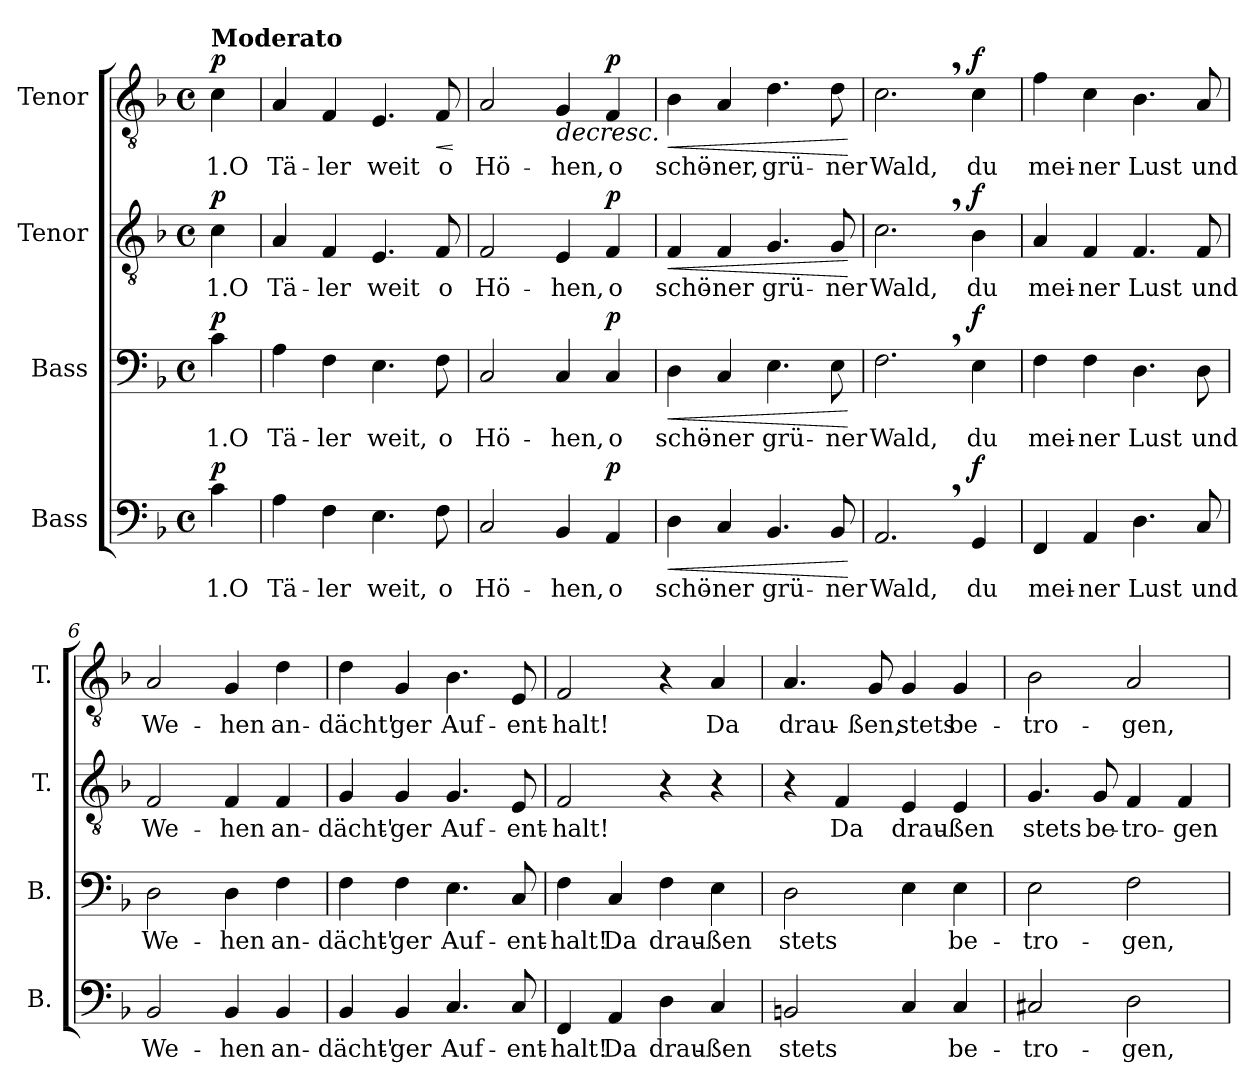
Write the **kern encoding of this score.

**kern	**text	**dynam	**kern	**text	**dynam	**kern	**text	**dynam	**kern	**text	**dynam
*part4	*part4	*part4	*part3	*part3	*part3	*part2	*part2	*part2	*part1	*part1	*part1
*staff4	*staff4	*staff4	*staff3	*staff3	*staff3	*staff2	*staff2	*staff2	*staff1	*staff1	*staff1
*I"Bass	*	*	*I"Bass	*	*	*I"Tenor	*	*	*I"Tenor	*	*
*I'B.	*	*	*I'B.	*	*	*I'T.	*	*	*I'T.	*	*
*clefF4	*	*	*clefF4	*	*	*clefGv2	*	*	*clefGv2	*	*
*k[b-]	*	*	*k[b-]	*	*	*k[b-]	*	*	*k[b-]	*	*
*M4/4	*	*	*M4/4	*	*	*M4/4	*	*	*M4/4	*	*
*met(c)	*	*	*met(c)	*	*	*met(c)	*	*	*met(c)	*	*
=	=	=	=	=	=	=	=	=	=	=	=
!	!	!	!	!	!	!	!	!	!LO:TX:a:B:t=Moderato	!	!
!	!LO:LY:b	!LO:DY:b	!	!LO:LY:b	!LO:DY:b	!	!LO:LY:b	!LO:DY:b	!	!LO:LY:b	!LO:DY:b
4c\	1.O	p	4c\	1.O	p	4c\	1.O	p	4c\	1.O	p
=1	=1	=1	=1	=1	=1	=1	=1	=1	=1	=1	=1
!	!LO:LY:b	!	!	!LO:LY:b	!	!	!LO:LY:b	!	!	!LO:LY:b	!
4A\	Tä-	.	4A\	Tä-	.	4A/	Tä-	.	4A/	Tä-	.
!	!LO:LY:b	!	!	!LO:LY:b	!	!	!LO:LY:b	!	!	!LO:LY:b	!
4F\	-ler	.	4F\	-ler	.	4F/	-ler	.	4F/	-ler	.
!	!LO:LY:b	!	!	!LO:LY:b	!	!	!LO:LY:b	!	!	!LO:LY:b	!
4.E\	weit,	.	4.E\	weit,	.	4.E/	weit	.	4.E/	weit	.
!	!LO:LY:b	!	!	!LO:LY:b	!	!	!LO:LY:b	!	!	!LO:LY:b	!LO:HP:b
8F\	o	.	8F\	o	.	8F/	o	.	8F/	o	<
.	.	.	.	.	.	.	.	.	.	.	[
=2	=2	=2	=2	=2	=2	=2	=2	=2	=2	=2	=2
!	!LO:LY:b	!	!	!LO:LY:b	!	!	!LO:LY:b	!	!	!LO:LY:b	!
2C/	Hö-	.	2C/	Hö-	.	2F/	Hö-	.	2A/	Hö-	.
!	!LO:LY:b	!	!	!LO:LY:b	!	!	!LO:LY:b	!	!	!LO:LY:b	!LO:HP:b
4BB-/	-hen,	.	4C/	-hen,	.	4E/	-hen,	.	4G/	-hen,	>
!	!LO:LY:b	!LO:DY:b	!	!LO:LY:b	!LO:DY:b	!	!LO:LY:b	!LO:DY:b	!	!LO:LY:b	!LO:DY:b
4AA/	o	p	4C/	o	p	4F/	o	p	4F/	o	p
.	.	.	.	.	.	.	.	.	.	.	]
=3	=3	=3	=3	=3	=3	=3	=3	=3	=3	=3	=3
!	!LO:LY:b	!LO:HP:b	!	!LO:LY:b	!LO:HP:b	!	!LO:LY:b	!LO:HP:b	!	!LO:LY:b	!LO:HP:b
4D\	schö-	<	4D\	schö-	<	4F/	schö-	<	4B-\	schö-	<
!	!LO:LY:b	!	!	!LO:LY:b	!	!	!LO:LY:b	!	!	!LO:LY:b	!
4C/	-ner	.	4C/	-ner	.	4F/	-ner	.	4A/	-ner,	.
!	!LO:LY:b	!	!	!LO:LY:b	!	!	!LO:LY:b	!	!	!LO:LY:b	!
4.BB-/	grü-	.	4.E\	grü-	.	4.G/	grü-	.	4.d\	grü-	.
!	!LO:LY:b	!	!	!LO:LY:b	!	!	!LO:LY:b	!	!	!LO:LY:b	!
8BB-/	-ner	.	8E\	-ner	.	8G/	-ner	.	8d\	-ner	.
.	.	[	.	.	[	.	.	[	.	.	[
=4	=4	=4	=4	=4	=4	=4	=4	=4	=4	=4	=4
!	!LO:LY:b	!	!	!LO:LY:b	!	!	!LO:LY:b	!	!	!LO:LY:b	!
2.AA,/	Wald,	.	2.F,\	Wald,	.	2.c,\	Wald,	.	2.c,\	Wald,	.
!	!LO:LY:b	!LO:DY:b	!	!LO:LY:b	!LO:DY:b	!	!LO:LY:b	!LO:DY:b	!	!LO:LY:b	!LO:DY:b
4GG/	du	f	4E\	du	f	4B-\	du	f	4c\	du	f
=5	=5	=5	=5	=5	=5	=5	=5	=5	=5	=5	=5
!	!LO:LY:b	!	!	!LO:LY:b	!	!	!LO:LY:b	!	!	!LO:LY:b	!
4FF/	mei-	.	4F\	mei-	.	4A/	mei-	.	4f\	mei-	.
!	!LO:LY:b	!	!	!LO:LY:b	!	!	!LO:LY:b	!	!	!LO:LY:b	!
4AA/	-ner	.	4F\	-ner	.	4F/	-ner	.	4c\	-ner	.
!	!LO:LY:b	!	!	!LO:LY:b	!	!	!LO:LY:b	!	!	!LO:LY:b	!
4.D\	Lust	.	4.D\	Lust	.	4.F/	Lust	.	4.B-\	Lust	.
!	!LO:LY:b	!	!	!LO:LY:b	!	!	!LO:LY:b	!	!	!LO:LY:b	!
8C/	und	.	8D\	und	.	8F/	und	.	8A/	und	.
!!LO:LB:g=z
=6	=6	=6	=6	=6	=6	=6	=6	=6	=6	=6	=6
!	!LO:LY:b	!	!	!LO:LY:b	!	!	!LO:LY:b	!	!	!LO:LY:b	!
2BB-/	We-	.	2D\	We-	.	2F/	We-	.	2A/	We-	.
!	!LO:LY:b	!	!	!LO:LY:b	!	!	!LO:LY:b	!	!	!LO:LY:b	!
4BB-/	-hen	.	4D\	-hen	.	4F/	-hen	.	4G/	-hen	.
!	!LO:LY:b	!	!	!LO:LY:b	!	!	!LO:LY:b	!	!	!LO:LY:b	!
4BB-/	an-	.	4F\	an-	.	4F/	an-	.	4d\	an-	.
=7	=7	=7	=7	=7	=7	=7	=7	=7	=7	=7	=7
!	!LO:LY:b	!	!	!LO:LY:b	!	!	!LO:LY:b	!	!	!LO:LY:b	!
4BB-/	-dächt'-	.	4F\	-dächt'-	.	4G/	-dächt'-	.	4d\	-dächt'	.
!	!LO:LY:b	!	!	!LO:LY:b	!	!	!LO:LY:b	!	!	!LO:LY:b	!
4BB-/	-ger	.	4F\	-ger	.	4G/	-ger	.	4G/	ger	.
!	!LO:LY:b	!	!	!LO:LY:b	!	!	!LO:LY:b	!	!	!LO:LY:b	!
4.C/	Auf-	.	4.E\	Auf-	.	4.G/	Auf-	.	4.B-\	Auf-	.
!	!LO:LY:b	!	!	!LO:LY:b	!	!	!LO:LY:b	!	!	!LO:LY:b	!
8C/	-ent-	.	8C/	-ent-	.	8E/	-ent-	.	8E/	-ent-	.
=8	=8	=8	=8	=8	=8	=8	=8	=8	=8	=8	=8
!	!LO:LY:b	!	!	!LO:LY:b	!	!	!LO:LY:b	!	!	!LO:LY:b	!
4FF/	-halt!	.	4F\	-halt!	.	2F/	-halt!	.	2F/	-halt!	.
!	!LO:LY:b	!	!	!LO:LY:b	!	!	!	!	!	!	!
4AA/	Da	.	4C/	Da	.	.	.	.	.	.	.
!	!LO:LY:b	!	!	!LO:LY:b	!	!	!	!	!	!	!
4D\	drau-	.	4F\	drau-	.	4r	.	.	4r	.	.
!	!LO:LY:b	!	!	!LO:LY:b	!	!	!	!	!	!LO:LY:b	!
4C/	-ßen	.	4E\	-ßen	.	4r	.	.	4A/	Da	.
=9	=9	=9	=9	=9	=9	=9	=9	=9	=9	=9	=9
!	!LO:LY:b	!	!	!LO:LY:b	!	!	!	!	!	!LO:LY:b	!
2BBn/	stets	.	2D\	stets	.	4r	.	.	4.A/	drau-	.
!	!	!	!	!	!	!	!LO:LY:b	!	!	!	!
.	.	.	.	.	.	4F/	Da	.	.	.	.
!	!	!	!	!	!	!	!	!	!	!LO:LY:b	!
.	.	.	.	.	.	.	.	.	8G/	-ßen,	.
!	!	!	!	!	!	!	!LO:LY:b	!	!	!LO:LY:b	!
4C/	.	.	4E\	.	.	4E/	drau-	.	4G/	stets	.
!	!LO:LY:b	!	!	!LO:LY:b	!	!	!LO:LY:b	!	!	!LO:LY:b	!
4C/	be-	.	4E\	be-	.	4E/	-ßen	.	4G/	be-	.
=10	=10	=10	=10	=10	=10	=10	=10	=10	=10	=10	=10
!	!LO:LY:b	!	!	!LO:LY:b	!	!	!LO:LY:b	!	!	!LO:LY:b	!
2C#X/	-tro-	.	2E\	-tro-	.	4.G/	stets	.	2B-\	-tro-	.
!	!	!	!	!	!	!	!LO:LY:b	!	!	!	!
.	.	.	.	.	.	8G/	be-	.	.	.	.
!	!LO:LY:b	!	!	!LO:LY:b	!	!	!LO:LY:b	!	!	!LO:LY:b	!
2D\	-gen,	.	2F\	-gen,	.	4F/	-tro-	.	2A/	-gen,	.
!	!	!	!	!	!	!	!LO:LY:b	!	!	!	!
.	.	.	.	.	.	4F/	-gen	.	.	.	.
=	=	=	=	=	=	=	=	=	=	=	=
*-	*-	*-	*-	*-	*-	*-	*-	*-	*-	*-	*-
